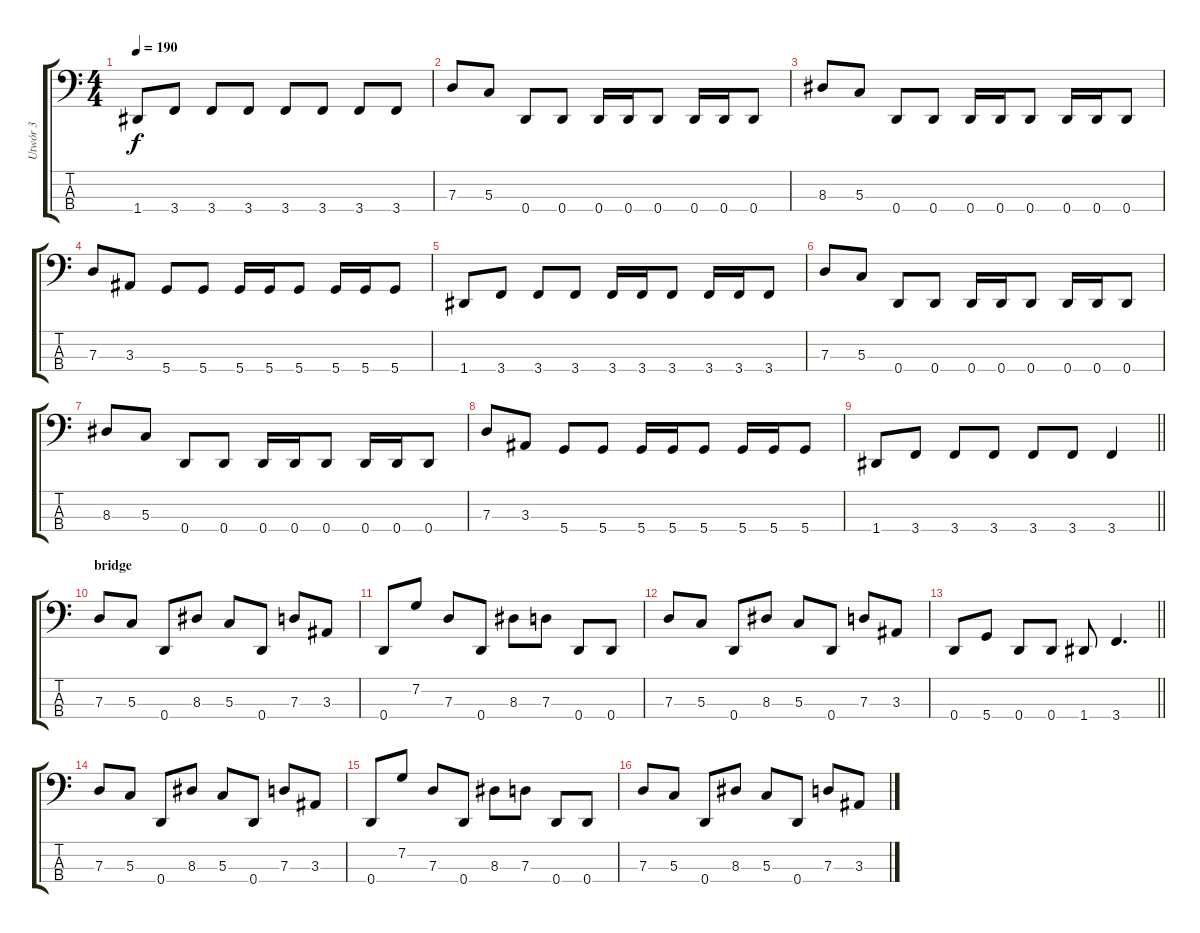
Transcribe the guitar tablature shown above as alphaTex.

\track ("Utwór 3" "Utwór 3") {instrument electricbassfinger}
\staff {score tabs}
\tuning (F2 C2 G1 D1) {hide}
\ts (4 4)
\tempo 190
\clef f4
\ks c
1.4.8{dy f} 3.4.8 3.4.8 3.4.8 3.4.8 3.4.8 3.4.8 3.4.8 |
7.3.8 5.3.8 0.4.8 0.4.8 0.4.16 0.4.16 0.4.8 0.4.16 0.4.16 0.4.8 |
8.3.8 5.3.8 0.4.8 0.4.8 0.4.16 0.4.16 0.4.8 0.4.16 0.4.16 0.4.8 |
7.3.8 3.3.8 5.4.8 5.4.8 5.4.16 5.4.16 5.4.8 5.4.16 5.4.16 5.4.8 |
1.4.8 3.4.8 3.4.8 3.4.8 3.4.16 3.4.16 3.4.8 3.4.16 3.4.16 3.4.8 |
7.3.8 5.3.8 0.4.8 0.4.8 0.4.16 0.4.16 0.4.8 0.4.16 0.4.16 0.4.8 |
8.3.8 5.3.8 0.4.8 0.4.8 0.4.16 0.4.16 0.4.8 0.4.16 0.4.16 0.4.8 |
7.3.8 3.3.8 5.4.8 5.4.8 5.4.16 5.4.16 5.4.8 5.4.16 5.4.16 5.4.8 |
\barLineRight lightlight
1.4.8 3.4.8 3.4.8 3.4.8 3.4.8 3.4.8 3.4.4 |
\section ("" "bridge")
7.3.8 5.3.8 0.4.8 8.3.8 5.3.8 0.4.8 7.3.8 3.3.8 |
0.4.8 7.2.8 7.3.8 0.4.8 8.3.8 7.3.8 0.4.8 0.4.8 |
7.3.8 5.3.8 0.4.8 8.3.8 5.3.8 0.4.8 7.3.8 3.3.8 |
\barLineRight lightlight
0.4.8 5.4.8 0.4.8 0.4.8 1.4.8 3.4.4{d} |
7.3.8 5.3.8 0.4.8 8.3.8 5.3.8 0.4.8 7.3.8 3.3.8 |
0.4.8 7.2.8 7.3.8 0.4.8 8.3.8 7.3.8 0.4.8 0.4.8 |
7.3.8 5.3.8 0.4.8 8.3.8 5.3.8 0.4.8 7.3.8 3.3.8
